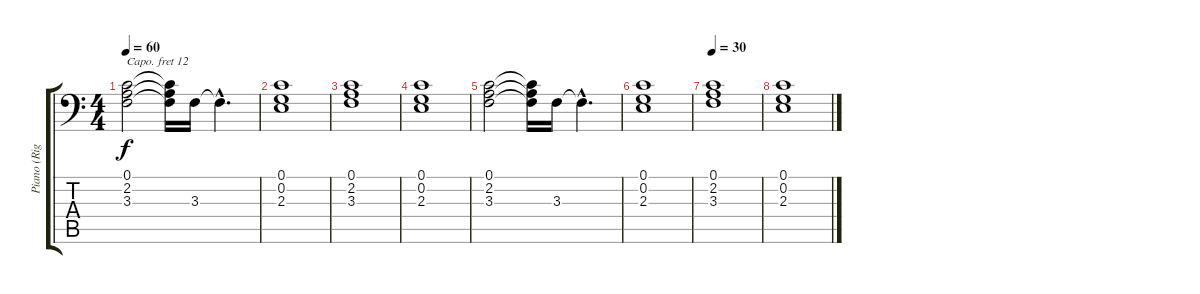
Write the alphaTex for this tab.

\track ("Piano (Right Hand)" "Piano (Rig") {instrument brightacousticpiano}
\staff {score tabs}
\capo 12
\tuning (C3 G2 D2 A1 E1 B0) {hide}
\ts (4 4)
\tempo 60
\clef f4
\ks c
(0.1 2.2 3.3).2{dy f} (0.1{t} 2.2{t} 3.3{t}).16 3.3.16 3.3{hac t}.4{d} |
(0.1 0.2 2.3).1 |
(0.1 2.2 3.3).1 |
(0.1 0.2 2.3).1 |
(0.1 2.2 3.3).2 (0.1{t} 2.2{t} 3.3{t}).16 3.3.16 3.3{hac t}.4{d} |
(0.1 0.2 2.3).1 |
\tempo 30
(0.1 2.2 3.3).1 |
(0.1 0.2 2.3).1
